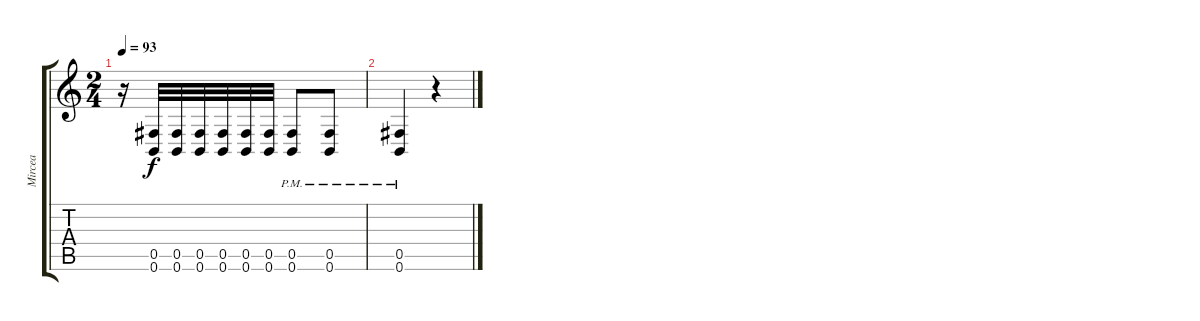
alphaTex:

\track ("Mircea" "Mircea") {instrument distortionguitar}
\staff {score tabs}
\tuning (Db4 Ab3 E3 B2 Gb2 B1) {hide}
\ts (2 4)
\tempo 93
\clef g2
\ks c
r.16{dy f} (0.5 0.6).32 (0.5 0.6).32 (0.5 0.6).32 (0.5 0.6).32 (0.5 0.6).32 (0.5 0.6).32 (0.5{pm} 0.6{pm}).8 (0.5{pm} 0.6{pm}).8 |
(0.5{pm} 0.6{pm}).4 r.4
